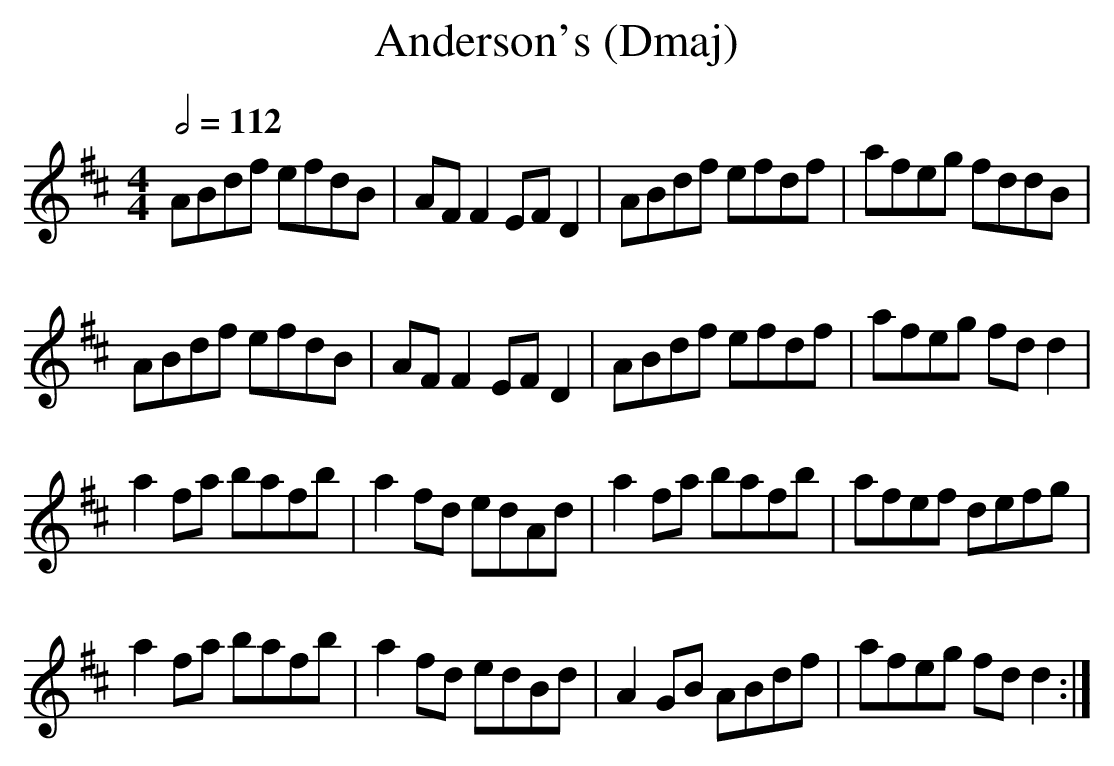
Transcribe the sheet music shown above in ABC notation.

X:1
T:Anderson's (Dmaj) %1
Q:1/2=112
M:4/4
L:1/8
K:Dmaj
ABdf efdB|AFF2 EFD2|ABdf efdf|afeg fddB|
ABdf efdB|AFF2 EFD2|ABdf efdf|afeg fdd2|
a2fa bafb|a2fd edAd|a2fa bafb|afef defg|
a2fa bafb|a2fd edBd|A2GB ABdf|afeg fdd2:|
